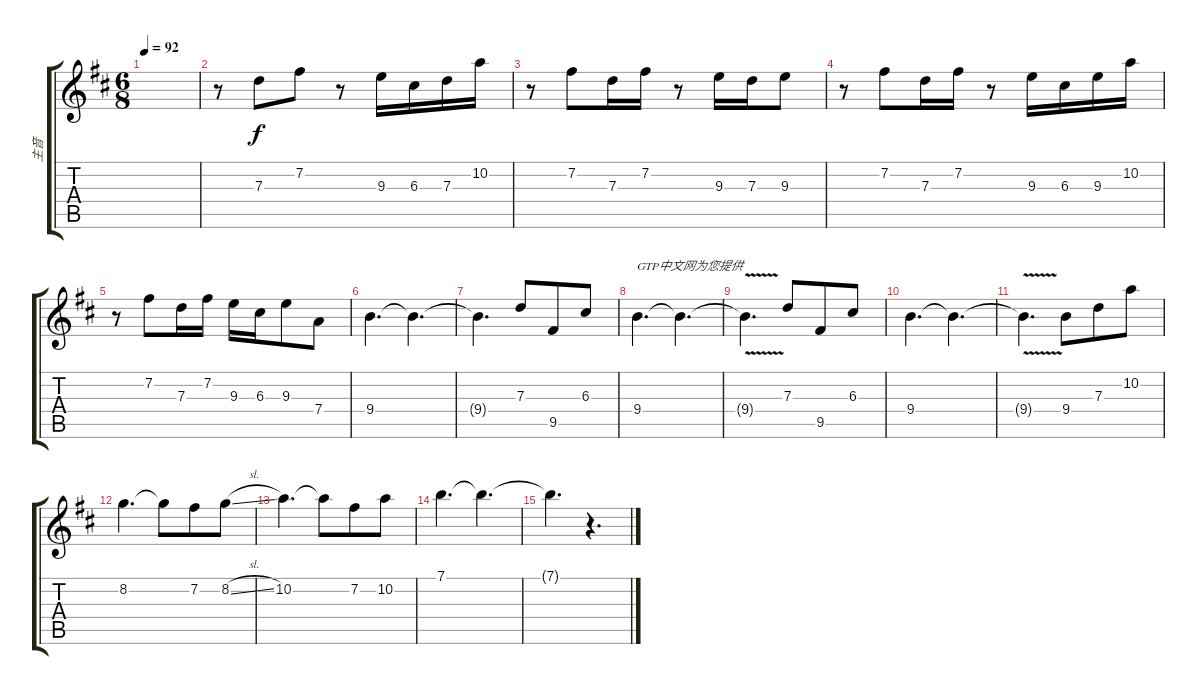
\track ("主音" "主音") {instrument distortionguitar}
\staff {score tabs}
\tuning (E4 B3 G3 D3 A2 E2) {hide}
\ts (6 8)
\tempo 92
\clef g2
\ks d
|
r.8{volume 13 instrument bagpipe} 7.3.8 7.2.8 r.8 9.3.16 6.3.16 7.3.16 10.2.16 |
r.8 7.2.8 7.3.16 7.2.16 r.8 9.3.16 7.3.16 9.3.8 |
r.8 7.2.8 7.3.16 7.2.16 r.8 9.3.16 6.3.16 9.3.16 10.2.16 |
r.8 7.2.8 7.3.16 7.2.16 9.3.16 6.3.16 9.3.8 7.4.8 |
9.4.4{d} 9.4{t}.4{d} |
9.4{t}.4{d} 7.3.8{volume 8 instrument distortionguitar} 9.5.8 6.3.8 |
9.4.4{d txt "GTP中文网为您提供"} 9.4{t}.4{d} |
9.4{v t}.4{d} 7.3.8 9.5.8 6.3.8 |
9.4.4{d} 9.4{t}.4{d} |
9.4{v t}.4{d} 9.4.8 7.3.8 10.2.8 |
8.2.4{d} 8.2{t}.8 7.2.8 8.2{sl}.8 |
10.2.4{d} 10.2{t}.8 7.2.8 10.2.8 |
7.1.4{d} 7.1{t}.4{d} |
7.1{t}.4{d} r.4{d}
